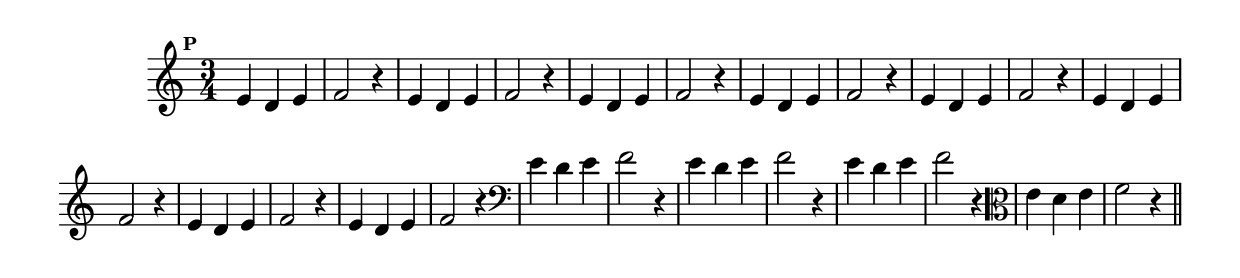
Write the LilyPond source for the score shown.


\version "2.14.2"

%\header { texidoc="Perguntas e Respostas"}

\relative c' {

  \override Staff.TimeSignature #'style = #'()
  \time 3/4 
  \override Score.BarNumber #'transparent = ##t
                                %\override Score.RehearsalMark #'font-family = #'roman
  \override Score.RehearsalMark #'font-size = #-2
  \override Score.BarNumber #'transparent = ##t
  \set Score.markFormatter = #format-mark-numbers

  \mark 15

                                % CLARINETE

  \tag #'cl {
    e4 d e | f2 r4 
  }

                                % FLAUTA

  \tag #'fl {
    e4 d e | f2 r4 
  }

                                % OBOÉ

  \tag #'ob {
    e4 d e | f2 r4 
  }

                                % SAX ALTO

  \tag #'saxa {
    e4 d e | f2 r4 
  }

                                % SAX TENOR

  \tag #'saxt {
    e4 d e | f2 r4 
  }

                                % SAX GENES

  \tag #'saxg {
    e4 d e | f2 r4 
  }

                                % TROMPETE

  \tag #'tpt {
    e4 d e | f2 r4 
  }

                                % TROMPA

  \tag #'tpa {
    e4 d e | f2 r4 
  }


                                % TROMBONE

  \tag #'tbn {
    \clef bass
    e4 d e | f2 r4 
  }

                                % TUBA MIB

  \tag #'tbamib {
    \clef bass
    e4 d e | f2 r4 
  }

                                % TUBA SIB

  \tag #'tbasib {
    \clef bass
    e4 d e | f2 r4 
  }

                                % VIOLA

  \tag #'vla {
    \clef alto
    e4 d e | f2 r4 
  }

                                % FINAL

  \bar "||"

}
